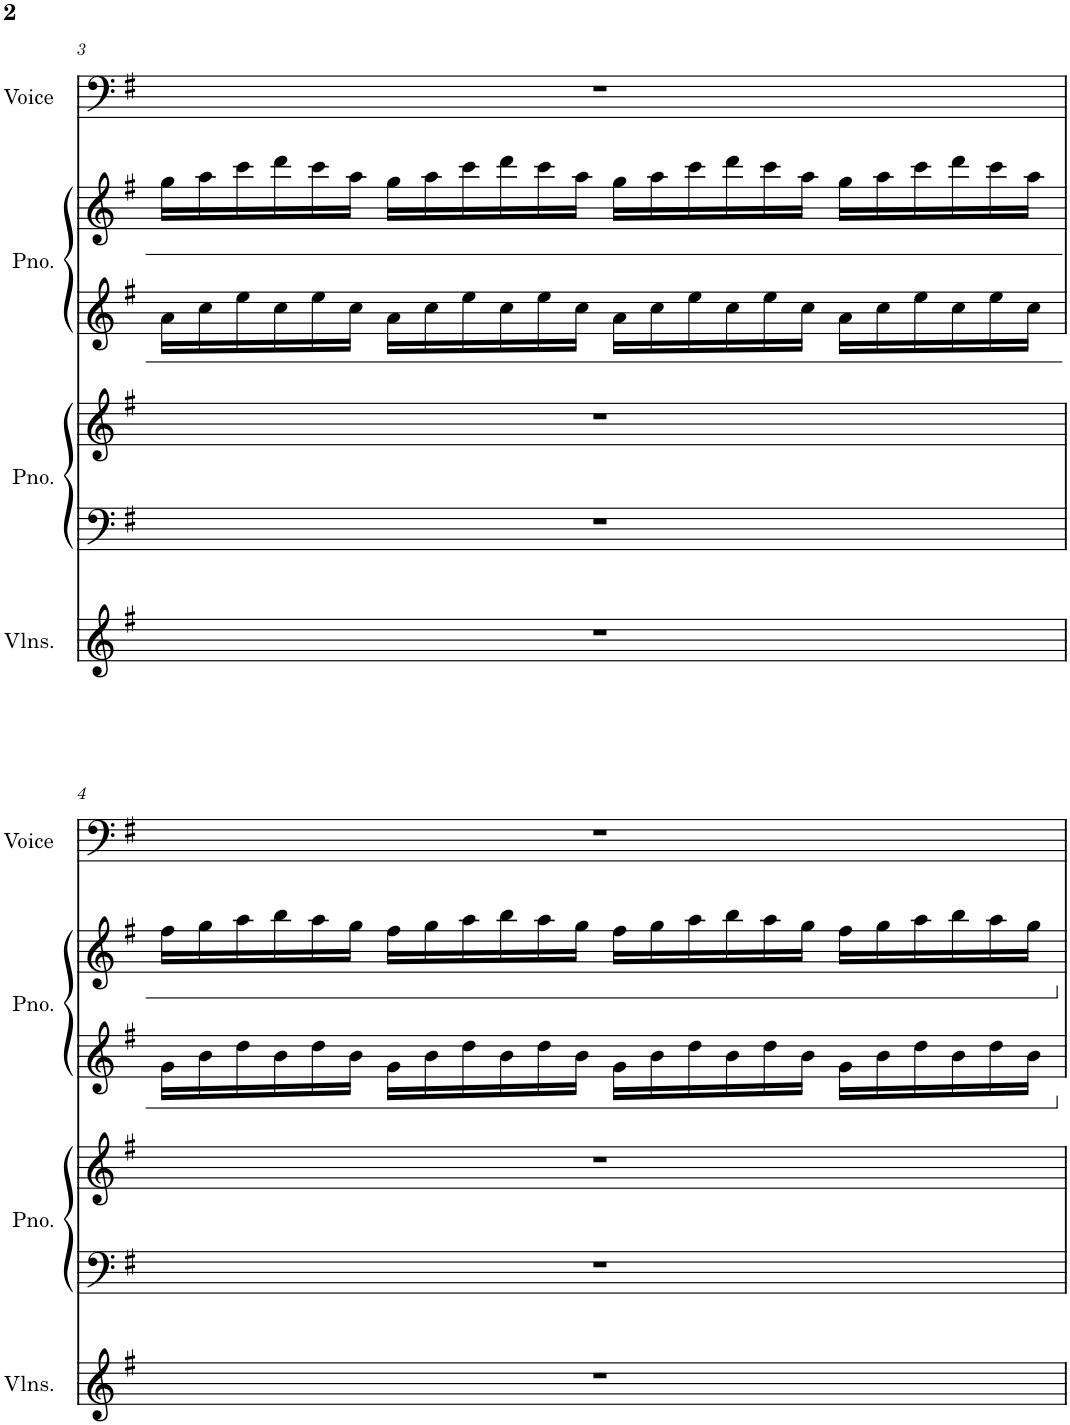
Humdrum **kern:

**kern	**kern	**kern	**kern	**kern	**kern
*part4	*part3	*part3	*part2	*part2	*part1
*staff6	*staff5	*staff4	*staff3	*staff2	*staff1
*I"Violins	*I"Piano	*	*I"Piano	*	*I"Voice
*I'Vlns.	*I'Pno.	*	*I'Pno.	*	*I'Voice
!!LO:PB:g=z
*clefG2	*clefF4	*clefG2	*clefG2	*clefG2	*clefF4
*k[f#]	*k[f#]	*k[f#]	*k[f#]	*k[f#]	*k[f#]
*M12/8	*M12/8	*M12/8	*M12/8	*M12/8	*M12/8
=3	=3	=3	=3	=3	=3
1.r	1.r	1.r	16a\LL	16gg\LL	1.r
.	.	.	16cc\	16aa\	.
.	.	.	16ee\	16ccc\	.
.	.	.	16cc\	16ddd\	.
.	.	.	16ee\	16ccc\	.
.	.	.	16cc\JJ	16aa\JJ	.
.	.	.	16a\LL	16gg\LL	.
.	.	.	16cc\	16aa\	.
.	.	.	16ee\	16ccc\	.
.	.	.	16cc\	16ddd\	.
.	.	.	16ee\	16ccc\	.
.	.	.	16cc\JJ	16aa\JJ	.
.	.	.	16a\LL	16gg\LL	.
.	.	.	16cc\	16aa\	.
.	.	.	16ee\	16ccc\	.
.	.	.	16cc\	16ddd\	.
.	.	.	16ee\	16ccc\	.
.	.	.	16cc\JJ	16aa\JJ	.
.	.	.	16a\LL	16gg\LL	.
.	.	.	16cc\	16aa\	.
.	.	.	16ee\	16ccc\	.
.	.	.	16cc\	16ddd\	.
.	.	.	16ee\	16ccc\	.
.	.	.	16cc\JJ	16aa\JJ	.
!!LO:LB:g=z
=4	=4	=4	=4	=4	=4
1.r	1.r	1.r	16g\LL	16ff#\LL	1.r
.	.	.	16b\	16gg\	.
.	.	.	16dd\	16aa\	.
.	.	.	16b\	16bb\	.
.	.	.	16dd\	16aa\	.
.	.	.	16b\JJ	16gg\JJ	.
.	.	.	16g\LL	16ff#\LL	.
.	.	.	16b\	16gg\	.
.	.	.	16dd\	16aa\	.
.	.	.	16b\	16bb\	.
.	.	.	16dd\	16aa\	.
.	.	.	16b\JJ	16gg\JJ	.
.	.	.	16g\LL	16ff#\LL	.
.	.	.	16b\	16gg\	.
.	.	.	16dd\	16aa\	.
.	.	.	16b\	16bb\	.
.	.	.	16dd\	16aa\	.
.	.	.	16b\JJ	16gg\JJ	.
.	.	.	16g\LL	16ff#\LL	.
.	.	.	16b\	16gg\	.
.	.	.	16dd\	16aa\	.
.	.	.	16b\	16bb\	.
.	.	.	16dd\	16aa\	.
.	.	.	16b\JJ	16gg\JJ	.
=	=	=	=	=	=
*-	*-	*-	*-	*-	*-
